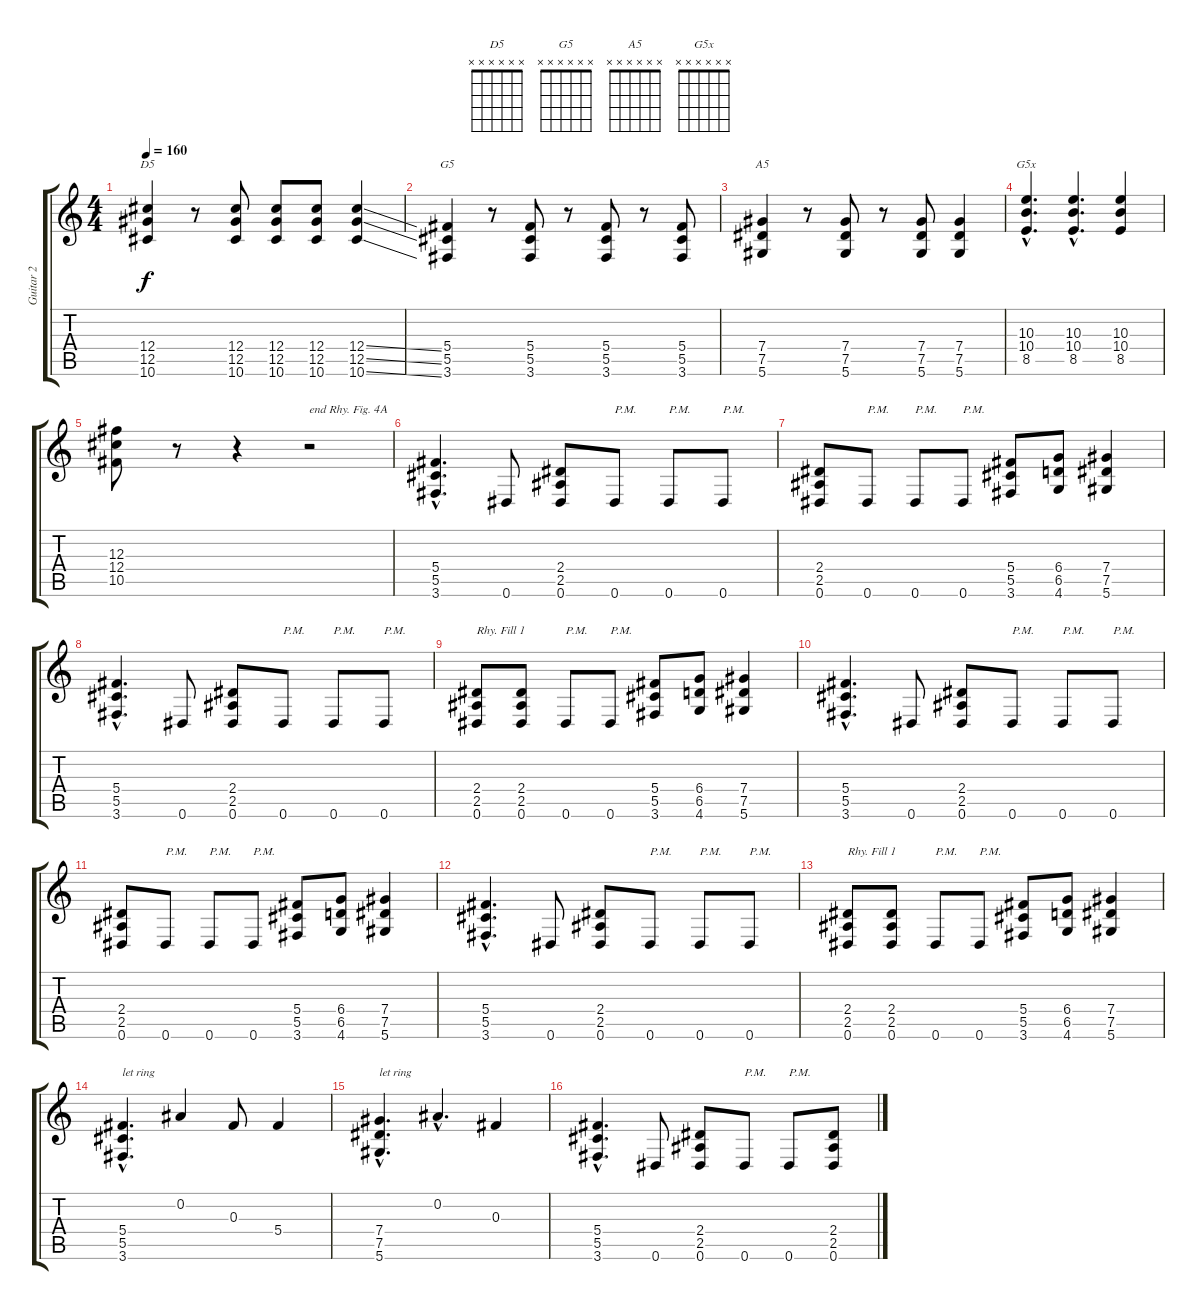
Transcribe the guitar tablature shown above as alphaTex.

\track ("Guitar 2" "Guitar 2") {instrument distortionguitar}
\staff {score tabs}
\tuning (Eb4 Bb3 Gb3 Db3 Ab2 Eb2) {hide}
\chord ("D5" x x x x x x) {firstfret 0}
\chord ("G5" x x x x x x) {firstfret 0}
\chord ("A5" x x x x x x) {firstfret 0}
\chord ("G5x" x x x x x x) {firstfret 0}
\ts (4 4)
\tempo 160
\clef g2
\ks c
(12.4 12.5 10.6).4{ch "D5" dy f} r.8 (12.4 12.5 10.6).8 (12.4 12.5 10.6).8 (12.4 12.5 10.6).8 (12.4{ss} 12.5{ss} 10.6{ss}).4 |
(5.4 5.5 3.6).4{ch "G5"} r.8 (5.4 5.5 3.6).8 r.8 (5.4 5.5 3.6).8 r.8 (5.4 5.5 3.6).8 |
(7.4 7.5 5.6).4{ch "A5"} r.8 (7.4 7.5 5.6).8 r.8 (7.4 7.5 5.6).8 (7.4 7.5 5.6).4 |
(10.3{hac} 10.4{hac} 8.5{hac}).4{d ch "G5x"} (10.3{hac} 10.4{hac} 8.5{hac}).4{d} (10.3 10.4 8.5).4 |
(12.3 12.4 10.5).8 r.8 r.4 r.2{txt "end Rhy. Fig. 4A"} |
(5.4{hac} 5.5{hac} 3.6{hac}).4{d} 0.6.8 (2.4 2.5 0.6).8 0.6.8{txt "P.M."} 0.6.8{txt "P.M."} 0.6.8{txt "P.M."} |
(2.4 2.5 0.6).8 0.6.8{txt "P.M."} 0.6.8{txt "P.M."} 0.6.8{txt "P.M."} (5.4 5.5 3.6).8 (6.4 6.5 4.6).8 (7.4 7.5 5.6).4 |
(5.4{hac} 5.5{hac} 3.6{hac}).4{d} 0.6.8 (2.4 2.5 0.6).8 0.6.8{txt "P.M."} 0.6.8{txt "P.M."} 0.6.8{txt "P.M."} |
(2.4 2.5 0.6).8{txt "Rhy. Fill 1"} (2.4 2.5 0.6).8 0.6.8{txt "P.M."} 0.6.8{txt "P.M."} (5.4 5.5 3.6).8 (6.4 6.5 4.6).8 (7.4 7.5 5.6).4 |
(5.4{hac} 5.5{hac} 3.6{hac}).4{d} 0.6.8 (2.4 2.5 0.6).8 0.6.8{txt "P.M."} 0.6.8{txt "P.M."} 0.6.8{txt "P.M."} |
(2.4 2.5 0.6).8 0.6.8{txt "P.M."} 0.6.8{txt "P.M."} 0.6.8{txt "P.M."} (5.4 5.5 3.6).8 (6.4 6.5 4.6).8 (7.4 7.5 5.6).4 |
(5.4{hac} 5.5{hac} 3.6{hac}).4{d} 0.6.8 (2.4 2.5 0.6).8 0.6.8{txt "P.M."} 0.6.8{txt "P.M."} 0.6.8{txt "P.M."} |
(2.4 2.5 0.6).8{txt "Rhy. Fill 1"} (2.4 2.5 0.6).8 0.6.8{txt "P.M."} 0.6.8{txt "P.M."} (5.4 5.5 3.6).8 (6.4 6.5 4.6).8 (7.4 7.5 5.6).4 |
(5.4{hac} 5.5{hac} 3.6{hac}).4{d txt "let ring"} 0.2.4 0.3.8 5.4.4 |
(7.4{hac} 7.5{hac} 5.6{hac}).4{d txt "let ring"} 0.2{hac}.4{d} 0.3.4 |
(5.4{hac} 5.5{hac} 3.6{hac}).4{d} 0.6.8 (2.4 2.5 0.6).8 0.6.8{txt "P.M."} 0.6.8{txt "P.M."} (2.4 2.5 0.6).8
